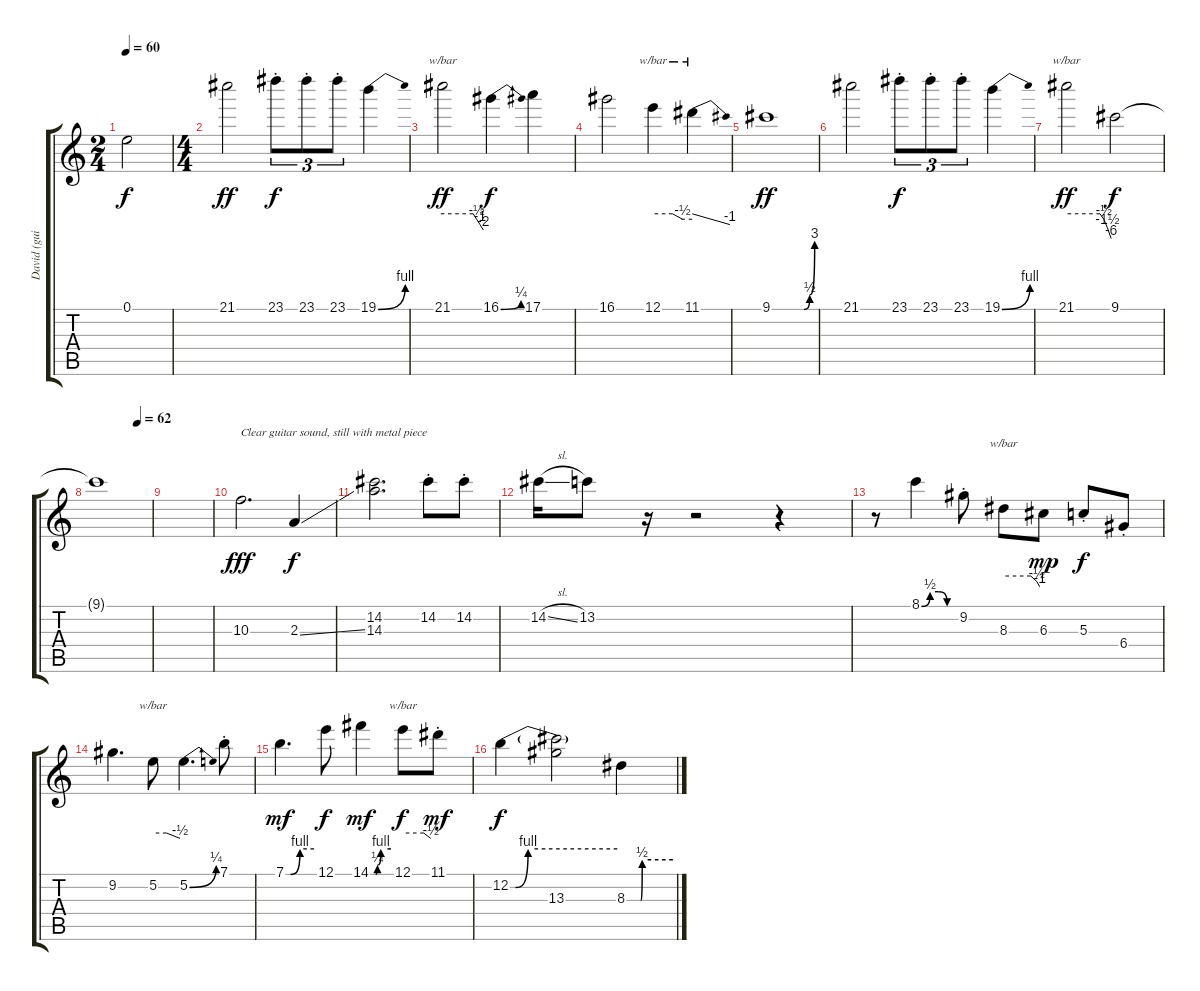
\track ("David (guitar dist.)" "David (gui") {instrument distortionguitar}
\staff {score tabs}
\tuning (E4 B3 G3 D3 A2 E2) {hide}
\ts (2 4)
\tempo 60
\clef g2
\ks c
0.1.2{dy f instrument distortionguitar} |
\ts (4 4)
21.1.2{dy ff} 23.1{st}.8{tu (3 2) dy f} 23.1{st}.8{tu (3 2)} 23.1{st}.8{tu (3 2)} 19.1{be (bend 0 0 60 4)}.4 |
21.1.2{tbe (custom default 0 0 45 0 50 -2 55 -4 60 -8) dy ff} 16.1{be (bend 0 0 60 1)}.4{dy f} 17.1.4 |
16.1.2 12.1.4{tbe (custom default 0 0 30 0 45 -2 60 -2)} 11.1.4{tbe (dive default 0 0 60 -4)} |
9.1{be (custom 0 0 45 0 53 2 60 12)}.1{dy ff} |
21.1.2 23.1{st}.8{tu (3 2) dy f} 23.1{st}.8{tu (3 2)} 23.1{st}.8{tu (3 2)} 19.1{be (bend 0 0 60 4)}.4 |
21.1.2{tbe (custom default 0 0 45 0 50 -2 55 -6 60 -24) dy ff} 9.1.2{dy f} |
\tempo (62 0.75)
9.1{t}.1{volume 0} |
|
10.3.2{d txt "Clear guitar sound, still with metal piece" dy fff volume 11 instrument electricguitarjazz} 2.3{ss}.4{dy f} |
(14.2 14.3).2{d} 14.2{st}.8 14.2{st}.8 |
14.2{sl}.16 13.2.8 r.16 r.2 r.4 |
r.8 8.1{be (custom 0 0 15 2 30 2 45 0 60 0)}.4 9.2{st}.8 8.3.8{tbe (custom default 0 0 45 0 55 -2 60 -4)} 6.3.8{dy mp} 5.3{st}.8{dy f} 6.4{st}.8 |
9.2.4{d} 5.2.8{tbe (custom default 0 0 30 0 60 -2)} 5.2{be (bend 0 0 60 1)}.4{d} 7.1{st}.8 |
7.1{be (custom 0 0 10 0 30 4 60 4)}.4{d dy mf} 12.1.8{dy f} 14.1{be (custom 0 0 15 0 20 1 30 4 60 4)}.4{dy mf} 12.1.8{tbe (custom default 0 0 45 0 60 -2) dy f} 11.1{st}.8{dy mf} |
12.2{be (custom 0 0 3 0 10 4 60 4)}.4{dy f} (12.2{t} 13.3).2 8.3{be (custom 0 0 18 0 20 2 60 2)}.4
